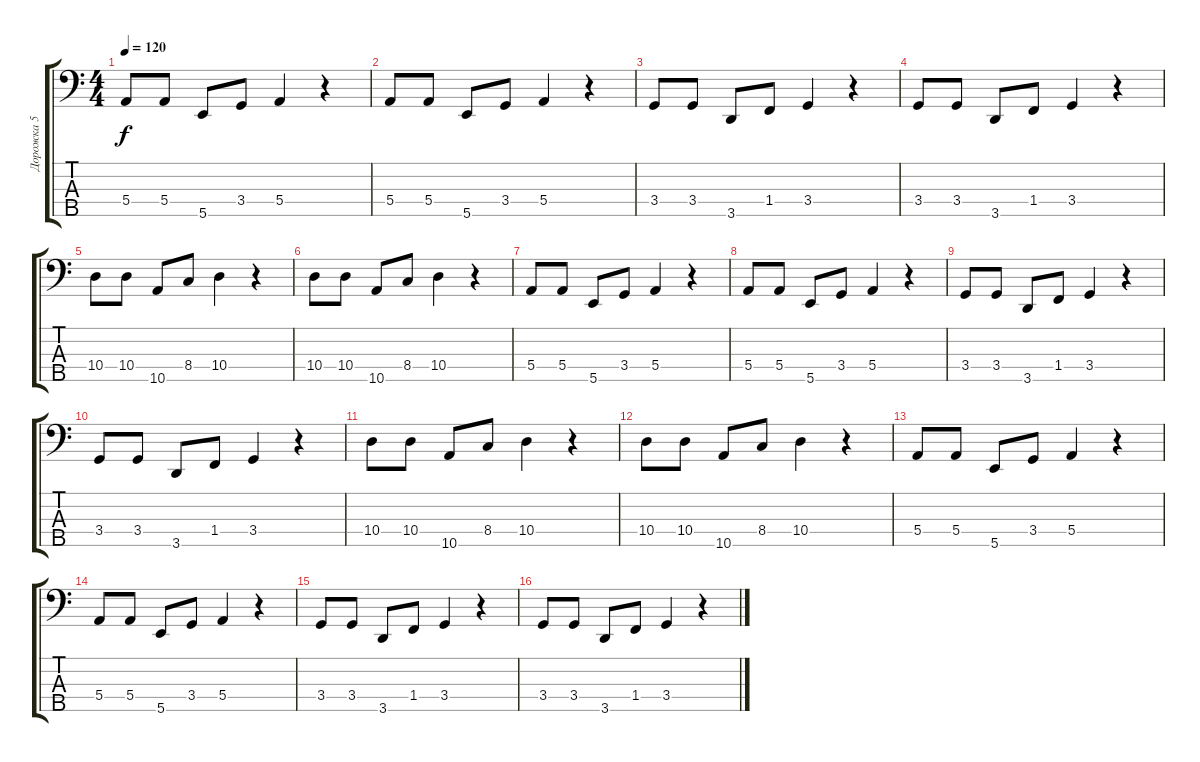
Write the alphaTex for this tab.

\track ("Дорожка 5" "Дорожка 5") {instrument synthbass2}
\staff {score tabs}
\tuning (G2 D2 A1 E1 B0) {hide}
\ts (4 4)
\tempo 120
\clef f4
\ks c
5.4.8{dy f} 5.4.8 5.5.8 3.4.8 5.4.4 r.4 |
5.4.8 5.4.8 5.5.8 3.4.8 5.4.4 r.4 |
3.4.8 3.4.8 3.5.8 1.4.8 3.4.4 r.4 |
3.4.8 3.4.8 3.5.8 1.4.8 3.4.4 r.4 |
10.4.8 10.4.8 10.5.8 8.4.8 10.4.4 r.4 |
10.4.8 10.4.8 10.5.8 8.4.8 10.4.4 r.4 |
5.4.8 5.4.8 5.5.8 3.4.8 5.4.4 r.4 |
5.4.8 5.4.8 5.5.8 3.4.8 5.4.4 r.4 |
3.4.8 3.4.8 3.5.8 1.4.8 3.4.4 r.4 |
3.4.8 3.4.8 3.5.8 1.4.8 3.4.4 r.4 |
10.4.8 10.4.8 10.5.8 8.4.8 10.4.4 r.4 |
10.4.8 10.4.8 10.5.8 8.4.8 10.4.4 r.4 |
5.4.8 5.4.8 5.5.8 3.4.8 5.4.4 r.4 |
5.4.8 5.4.8 5.5.8 3.4.8 5.4.4 r.4 |
3.4.8 3.4.8 3.5.8 1.4.8 3.4.4 r.4 |
3.4.8 3.4.8 3.5.8 1.4.8 3.4.4 r.4
